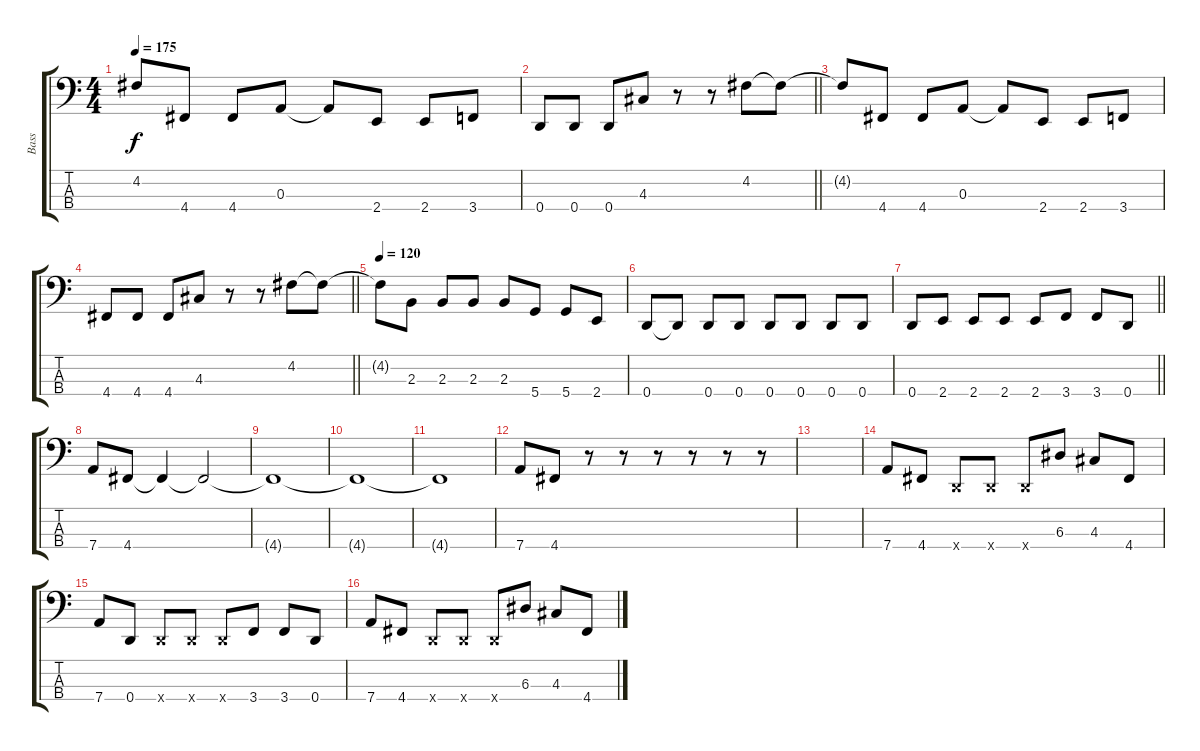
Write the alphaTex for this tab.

\track ("Bass" "Bass") {instrument electricbasspick}
\staff {score tabs}
\tuning (G2 D2 A1 D1) {hide}
\ts (4 4)
\tempo 175
\clef f4
\ks c
4.2{t}.8{dy f} 4.4.8 4.4.8 0.3.8 0.3{t}.8 2.4.8 2.4.8 3.4.8 |
\barLineRight lightlight
0.4.8 0.4.8 0.4.8 4.3.8 r.8 r.8 4.2.8 4.2{t}.8 |
4.2{t}.8 4.4.8 4.4.8 0.3.8 0.3{t}.8 2.4.8 2.4.8 3.4.8 |
\barLineRight lightlight
4.4.8 4.4.8 4.4.8 4.3.8 r.8 r.8 4.2.8 4.2{t}.8 |
\tempo 120
4.2{t}.8 2.3.8 2.3.8 2.3.8 2.3.8 5.4.8 5.4.8 2.4.8 |
0.4.8 0.4{t}.8 0.4.8 0.4.8 0.4.8 0.4.8 0.4.8 0.4.8 |
\barLineRight lightlight
0.4.8 2.4.8 2.4.8 2.4.8 2.4.8 3.4.8 3.4.8 0.4.8 |
7.4.8{volume 0} 4.4.8 4.4{t}.4 4.4{t}.2 |
4.4{t}.1 |
4.4{t}.1 |
4.4{t}.1 |
7.4.8{volume 11} 4.4.8 r.8 r.8 r.8 r.8 r.8 r.8 |
|
7.4.8 4.4.8 0.4{x}.8 0.4{x}.8 0.4{x}.8 6.3.8 4.3.8 4.4.8 |
7.4.8 0.4.8 0.4{x}.8 0.4{x}.8 0.4{x}.8 3.4.8 3.4.8 0.4.8 |
7.4.8 4.4.8 0.4{x}.8 0.4{x}.8 0.4{x}.8 6.3.8 4.3.8 4.4.8
